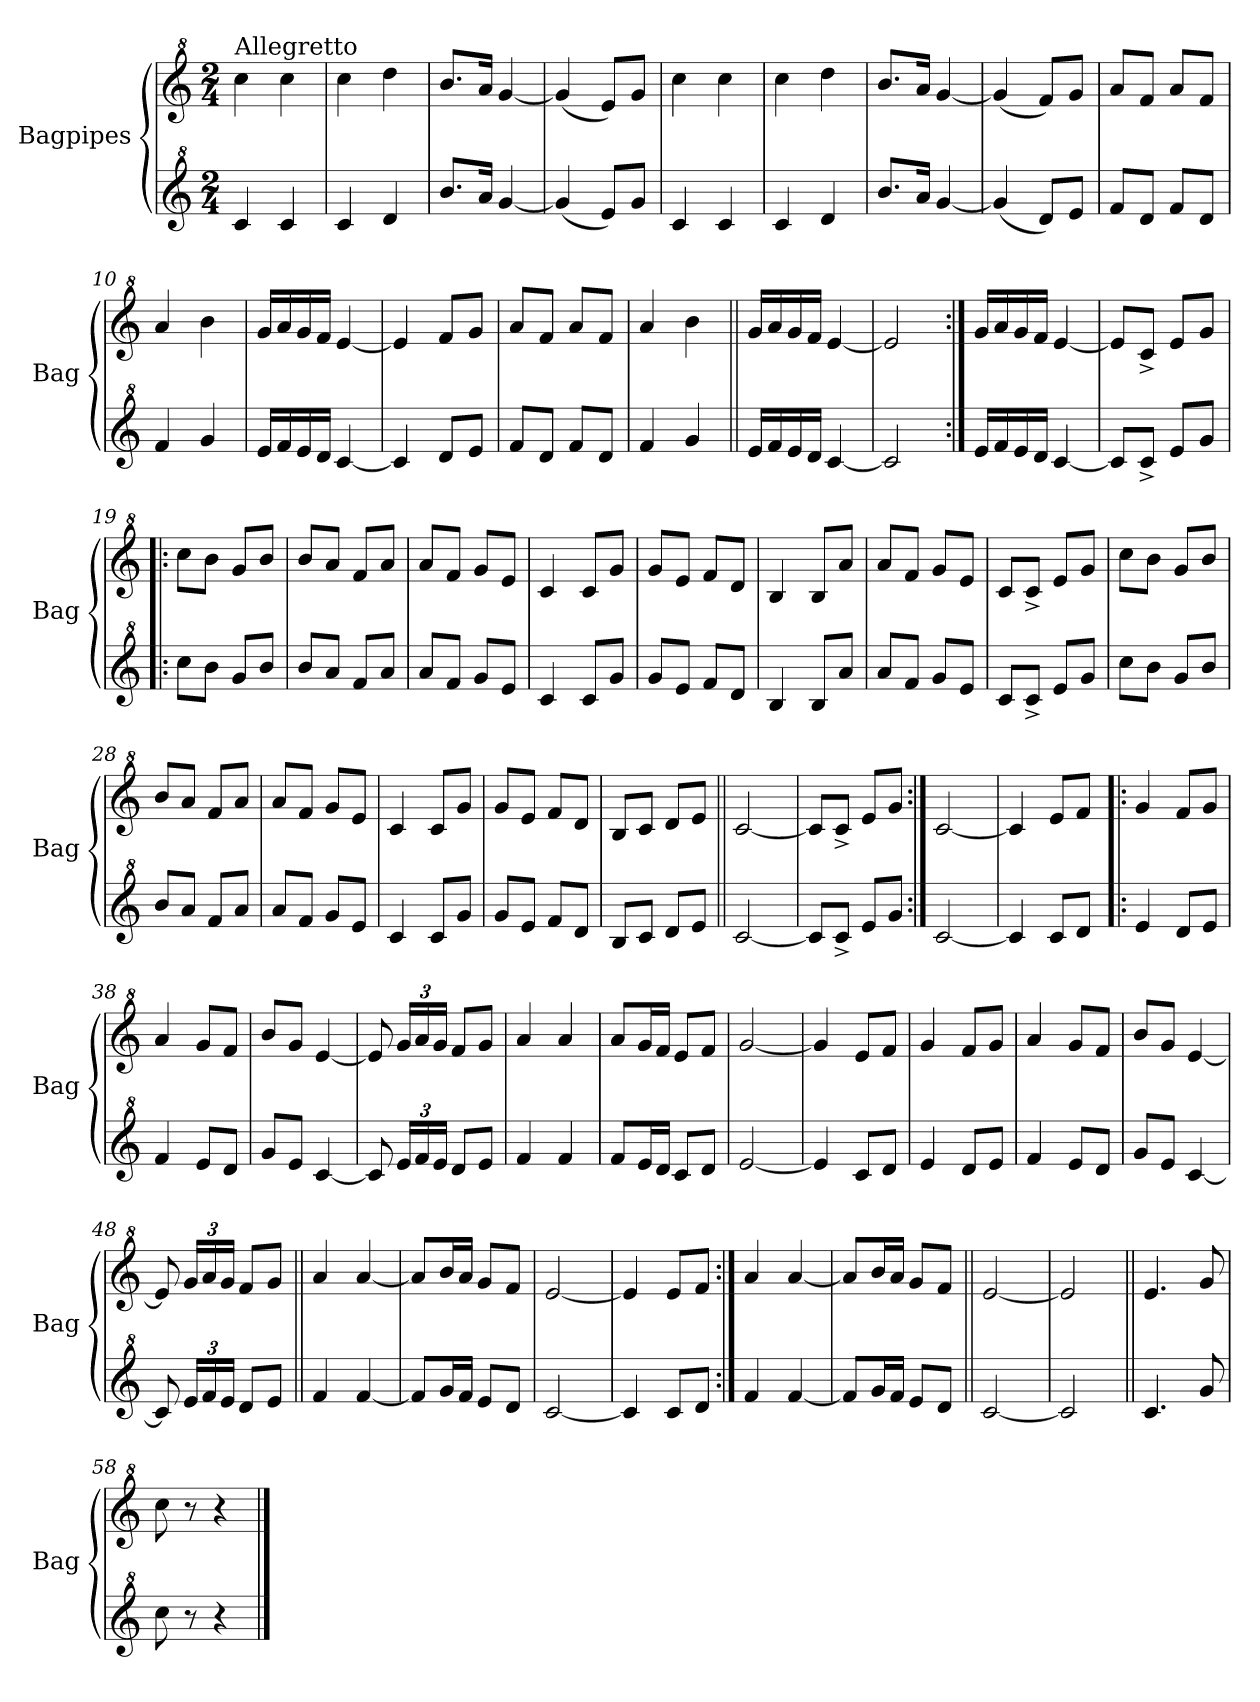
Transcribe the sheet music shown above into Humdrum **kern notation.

**kern	**kern
*part2	*part1
*staff2	*staff1
*I"Bagpipes	*I"Bagpipes
*I'Bag	*I'Bag
*clefG^2	*clefG^2
*k[]	*k[]
*C:	*C:
*M2/4	*M2/4
=1	=1
!	!LO:TX:a:t=Allegretto
4cc/	4ccc\
4cc/	4ccc\
=2	=2
4cc/	4ccc\
4dd/	4ddd\
=3	=3
8.bb/L	8.bb/L
16aa/Jk	16aa/Jk
[4gg/	[4gg/
=4	=4
(4gg/]	(4gg/]
8ee/L)	8ee/L)
8gg/J	8gg/J
=5	=5
4cc/	4ccc\
4cc/	4ccc\
=6	=6
4cc/	4ccc\
4dd/	4ddd\
=7	=7
8.bb/L	8.bb/L
16aa/Jk	16aa/Jk
[4gg/	[4gg/
=8	=8
(4gg/]	(4gg/]
8dd/L)	8ff/L)
8ee/J	8gg/J
=9	=9
8ff/L	8aa/L
8dd/J	8ff/J
8ff/L	8aa/L
8dd/J	8ff/J
=10	=10
4ff/	4aa/
4gg/	4bb\
=11	=11
16ee/LL	16gg/LL
16ff/	16aa/
16ee/	16gg/
16dd/JJ	16ff/JJ
[4cc/	[4ee/
!!LO:LB:g=z
=12	=12
4cc/]	4ee/]
8dd/L	8ff/L
8ee/J	8gg/J
=13	=13
8ff/L	8aa/L
8dd/J	8ff/J
8ff/L	8aa/L
8dd/J	8ff/J
=14	=14
4ff/	4aa/
4gg/	4bb\
=15||	=15||
16ee/LL	16gg/LL
16ff/	16aa/
16ee/	16gg/
16dd/JJ	16ff/JJ
[4cc/	[4ee/
=16	=16
2cc/]	2ee/]
=17:|!	=17:|!
16ee/LL	16gg/LL
16ff/	16aa/
16ee/	16gg/
16dd/JJ	16ff/JJ
[4cc/	[4ee/
=18	=18
8cc/L]	8ee/L]
8cc^/J	8cc^/J
8ee/L	8ee/L
8gg/J	8gg/J
=19!|:	=19!|:
8ccc\L	8ccc\L
8bb\J	8bb\J
8gg/L	8gg/L
8bb/J	8bb/J
=20	=20
8bb/L	8bb/L
8aa/J	8aa/J
8ff/L	8ff/L
8aa/J	8aa/J
=21	=21
8aa/L	8aa/L
8ff/J	8ff/J
8gg/L	8gg/L
8ee/J	8ee/J
!!LO:LB:g=z
=22	=22
4cc/	4cc/
8cc/L	8cc/L
8gg/J	8gg/J
=23	=23
8gg/L	8gg/L
8ee/J	8ee/J
8ff/L	8ff/L
8dd/J	8dd/J
=24	=24
4b/	4b/
8b/L	8b/L
8aa/J	8aa/J
=25	=25
8aa/L	8aa/L
8ff/J	8ff/J
8gg/L	8gg/L
8ee/J	8ee/J
=26	=26
8cc/L	8cc/L
8cc^/J	8cc^/J
8ee/L	8ee/L
8gg/J	8gg/J
=27	=27
8ccc\L	8ccc\L
8bb\J	8bb\J
8gg/L	8gg/L
8bb/J	8bb/J
=28	=28
8bb/L	8bb/L
8aa/J	8aa/J
8ff/L	8ff/L
8aa/J	8aa/J
=29	=29
8aa/L	8aa/L
8ff/J	8ff/J
8gg/L	8gg/L
8ee/J	8ee/J
=30	=30
4cc/	4cc/
8cc/L	8cc/L
8gg/J	8gg/J
=31	=31
8gg/L	8gg/L
8ee/J	8ee/J
8ff/L	8ff/L
8dd/J	8dd/J
!!LO:LB:g=z
=32	=32
8b/L	8b/L
8cc/J	8cc/J
8dd/L	8dd/L
8ee/J	8ee/J
=33||	=33||
[2cc/	[2cc/
=34	=34
8cc/L]	8cc/L]
8cc^/J	8cc^/J
8ee/L	8ee/L
8gg/J	8gg/J
=35:|!	=35:|!
[2cc/	[2cc/
=36	=36
4cc/]	4cc/]
8cc/L	8ee/L
8dd/J	8ff/J
=37!|:	=37!|:
4ee/	4gg/
8dd/L	8ff/L
8ee/J	8gg/J
=38	=38
4ff/	4aa/
8ee/L	8gg/L
8dd/J	8ff/J
=39	=39
8gg/L	8bb/L
8ee/J	8gg/J
[4cc/	[4ee/
=40	=40
8cc/]	8ee/]
*Xbrackettup	*Xbrackettup
24ee/LL	24gg/LL
24ff/	24aa/
24ee/JJ	24gg/JJ
8dd/L	8ff/L
8ee/J	8gg/J
=41	=41
4ff/	4aa/
4ff/	4aa/
!!LO:LB:g=z
=42	=42
8ff/L	8aa/L
16ee/L	16gg/L
16dd/JJ	16ff/JJ
8cc/L	8ee/L
8dd/J	8ff/J
=43	=43
[2ee/	[2gg/
=44	=44
4ee/]	4gg/]
8cc/L	8ee/L
8dd/J	8ff/J
=45	=45
4ee/	4gg/
8dd/L	8ff/L
8ee/J	8gg/J
=46	=46
4ff/	4aa/
8ee/L	8gg/L
8dd/J	8ff/J
=47	=47
8gg/L	8bb/L
8ee/J	8gg/J
[4cc/	[4ee/
=48	=48
8cc/]	8ee/]
24ee/LL	24gg/LL
24ff/	24aa/
24ee/JJ	24gg/JJ
8dd/L	8ff/L
8ee/J	8gg/J
=49||	=49||
4ff/	4aa/
[4ff/	[4aa/
=50	=50
8ff/L]	8aa/L]
16gg/L	16bb/L
16ff/JJ	16aa/JJ
8ee/L	8gg/L
8dd/J	8ff/J
=51	=51
[2cc/	[2ee/
=52	=52
4cc/]	4ee/]
8cc/L	8ee/L
8dd/J	8ff/J
!!LO:PB:g=z
=53:|!	=53:|!
4ff/	4aa/
[4ff/	[4aa/
=54	=54
8ff/L]	8aa/L]
16gg/L	16bb/L
16ff/JJ	16aa/JJ
8ee/L	8gg/L
8dd/J	8ff/J
=55||	=55||
[2cc/	[2ee/
=56	=56
2cc/]	2ee/]
=57||	=57||
4.cc/	4.ee/
8gg/	8gg/
=58	=58
8ccc\	8ccc\
8r	8r
4r	4r
==	==
*-	*-
